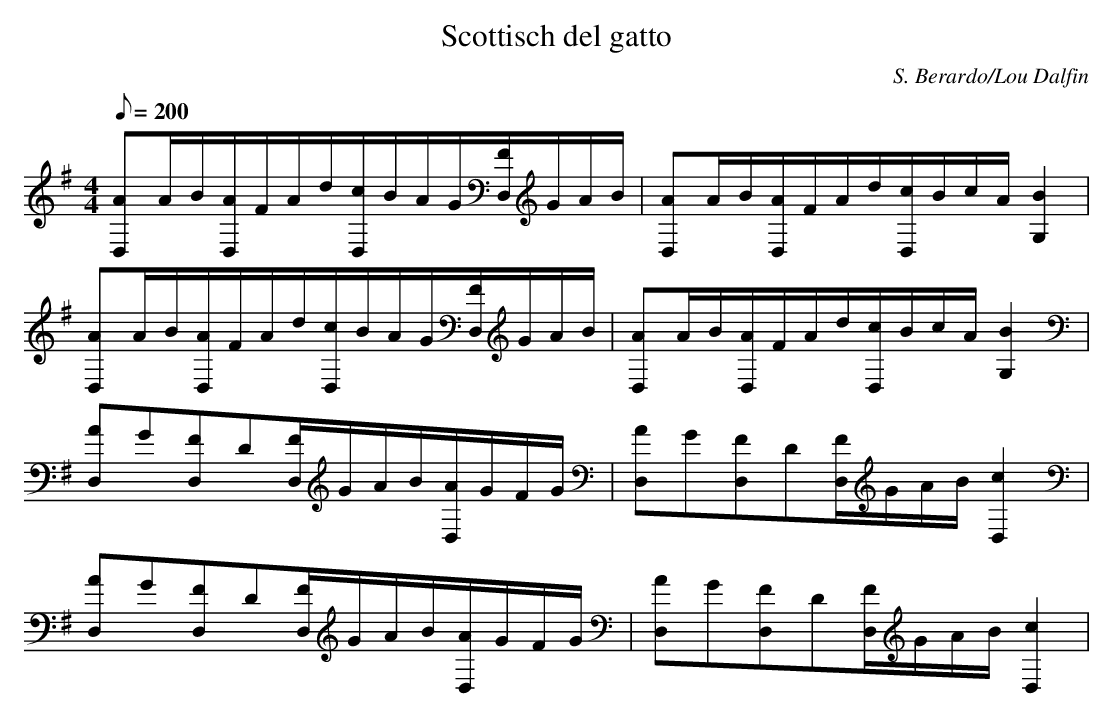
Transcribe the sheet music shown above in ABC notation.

X:1
T:Scottisch del gatto
C:S. Berardo/Lou Dalfin
M:4/4
L:1/8
Q:200
K:G
[AD,]A/B/[A/D,/]F/A/d/[c/D,/]B/A/G/[F/D,/]G/A/B/|[AD,]A/B/[A/D,/]F/A/d/[c/D,/]B/c/A/[B2G,2]|[AD,]A/B/[A/D,/]F/A/d/[c/D,/]B/A/G/[F/D,/]G/A/B/|[AD,]A/B/[A/D,/]F/A/d/[c/D,/]B/c/A/[B2G,2]| \
[AD,]G[FD,]D[F/D,/]G/A/B/[A/D,/]G/F/G/|[AD,]G[FD,]D[F/D,/]G/A/B/[c2D,2]|[AD,]G[FD,]D[F/D,/]G/A/B/[A/D,/]G/F/G/|[AD,]G[FD,]D[F/D,/]G/A/B/[c2D,2]| \
